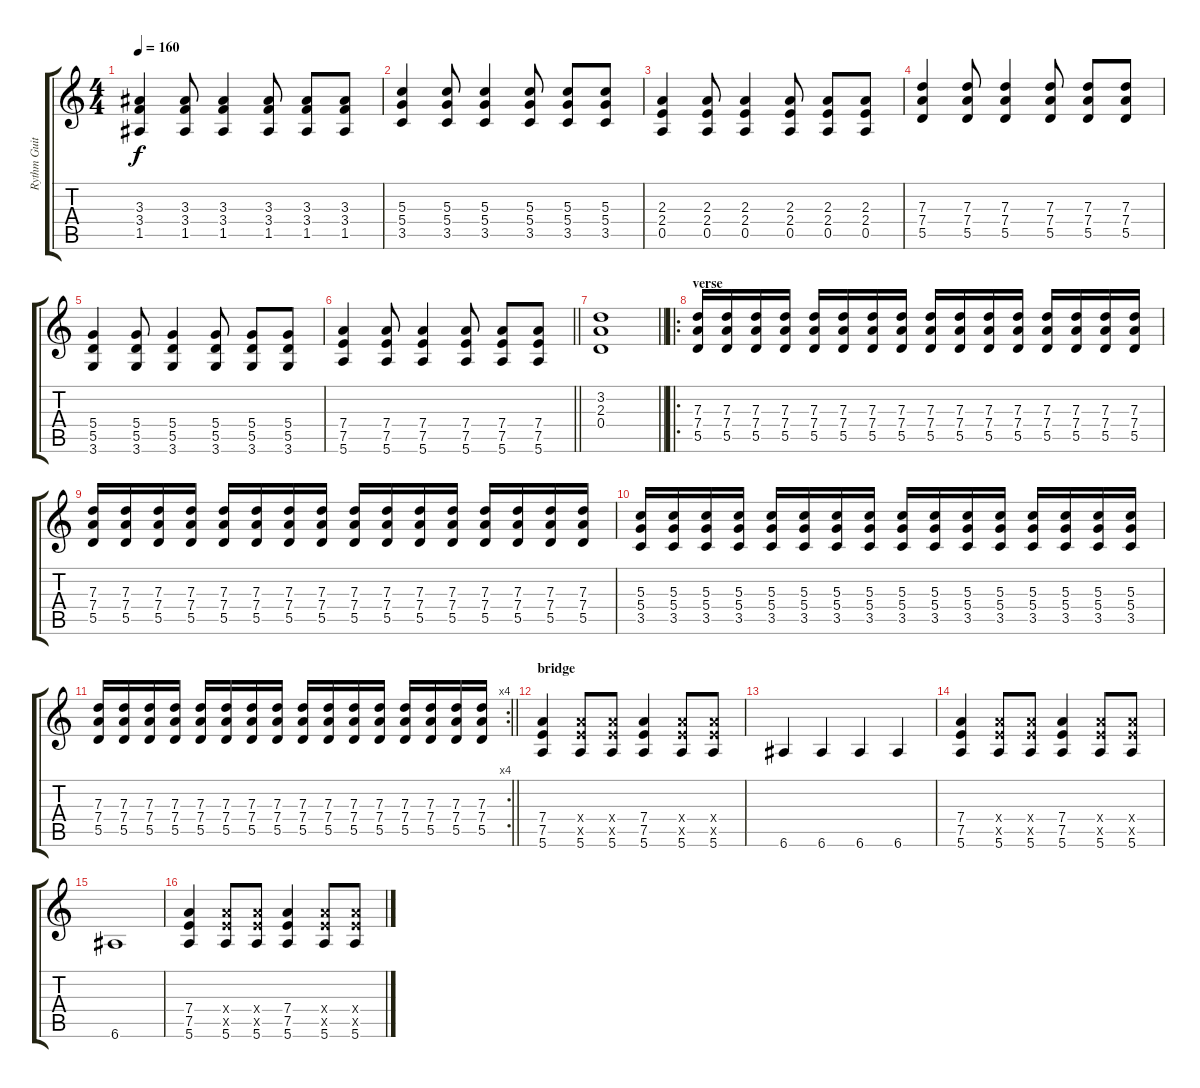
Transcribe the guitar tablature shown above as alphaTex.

\track ("Rythm Guitar" "Rythm Guit") {instrument overdrivenguitar}
\staff {score tabs}
\tuning (E4 B3 G3 D3 A2 E2) {hide}
\ts (4 4)
\tempo 160
\clef g2
\ks c
(3.3 3.4 1.5).4{dy f} (3.3 3.4 1.5).8 (3.3 3.4 1.5).4 (3.3 3.4 1.5).8 (3.3 3.4 1.5).8 (3.3 3.4 1.5).8 |
(5.3 5.4 3.5).4 (5.3 5.4 3.5).8 (5.3 5.4 3.5).4 (5.3 5.4 3.5).8 (5.3 5.4 3.5).8 (5.3 5.4 3.5).8 |
(2.3 2.4 0.5).4 (2.3 2.4 0.5).8 (2.3 2.4 0.5).4 (2.3 2.4 0.5).8 (2.3 2.4 0.5).8 (2.3 2.4 0.5).8 |
(7.3 7.4 5.5).4 (7.3 7.4 5.5).8 (7.3 7.4 5.5).4 (7.3 7.4 5.5).8 (7.3 7.4 5.5).8 (7.3 7.4 5.5).8 |
(5.4 5.5 3.6).4 (5.4 5.5 3.6).8 (5.4 5.5 3.6).4 (5.4 5.5 3.6).8 (5.4 5.5 3.6).8 (5.4 5.5 3.6).8 |
\barLineRight lightlight
(7.4 7.5 5.6).4 (7.4 7.5 5.6).8 (7.4 7.5 5.6).4 (7.4 7.5 5.6).8 (7.4 7.5 5.6).8 (7.4 7.5 5.6).8 |
\barLineRight lightlight
(3.2 2.3 0.4).1 |
\ro
\section ("" "verse")
(7.3 7.4 5.5).16 (7.3 7.4 5.5).16 (7.3 7.4 5.5).16 (7.3 7.4 5.5).16 (7.3 7.4 5.5).16 (7.3 7.4 5.5).16 (7.3 7.4 5.5).16 (7.3 7.4 5.5).16 (7.3 7.4 5.5).16 (7.3 7.4 5.5).16 (7.3 7.4 5.5).16 (7.3 7.4 5.5).16 (7.3 7.4 5.5).16 (7.3 7.4 5.5).16 (7.3 7.4 5.5).16 (7.3 7.4 5.5).16 |
(7.3 7.4 5.5).16 (7.3 7.4 5.5).16 (7.3 7.4 5.5).16 (7.3 7.4 5.5).16 (7.3 7.4 5.5).16 (7.3 7.4 5.5).16 (7.3 7.4 5.5).16 (7.3 7.4 5.5).16 (7.3 7.4 5.5).16 (7.3 7.4 5.5).16 (7.3 7.4 5.5).16 (7.3 7.4 5.5).16 (7.3 7.4 5.5).16 (7.3 7.4 5.5).16 (7.3 7.4 5.5).16 (7.3 7.4 5.5).16 |
(5.3 5.4 3.5).16 (5.3 5.4 3.5).16 (5.3 5.4 3.5).16 (5.3 5.4 3.5).16 (5.3 5.4 3.5).16 (5.3 5.4 3.5).16 (5.3 5.4 3.5).16 (5.3 5.4 3.5).16 (5.3 5.4 3.5).16 (5.3 5.4 3.5).16 (5.3 5.4 3.5).16 (5.3 5.4 3.5).16 (5.3 5.4 3.5).16 (5.3 5.4 3.5).16 (5.3 5.4 3.5).16 (5.3 5.4 3.5).16 |
\rc 4
\barLineRight lightlight
(7.3 7.4 5.5).16 (7.3 7.4 5.5).16 (7.3 7.4 5.5).16 (7.3 7.4 5.5).16 (7.3 7.4 5.5).16 (7.3 7.4 5.5).16 (7.3 7.4 5.5).16 (7.3 7.4 5.5).16 (7.3 7.4 5.5).16 (7.3 7.4 5.5).16 (7.3 7.4 5.5).16 (7.3 7.4 5.5).16 (7.3 7.4 5.5).16 (7.3 7.4 5.5).16 (7.3 7.4 5.5).16 (7.3 7.4 5.5).16 |
\section ("" "bridge")
(7.4 7.5 5.6).4 (7.4{x} 7.5{x} 5.6).8 (7.4{x} 7.5{x} 5.6).8 (7.4 7.5 5.6).4 (7.4{x} 7.5{x} 5.6).8 (7.4{x} 7.5{x} 5.6).8 |
6.6.4 6.6.4 6.6.4 6.6.4 |
(7.4 7.5 5.6).4 (7.4{x} 7.5{x} 5.6).8 (7.4{x} 7.5{x} 5.6).8 (7.4 7.5 5.6).4 (7.4{x} 7.5{x} 5.6).8 (7.4{x} 7.5{x} 5.6).8 |
6.6.1 |
(7.4 7.5 5.6).4 (7.4{x} 7.5{x} 5.6).8 (7.4{x} 7.5{x} 5.6).8 (7.4 7.5 5.6).4 (7.4{x} 7.5{x} 5.6).8 (7.4{x} 7.5{x} 5.6).8
